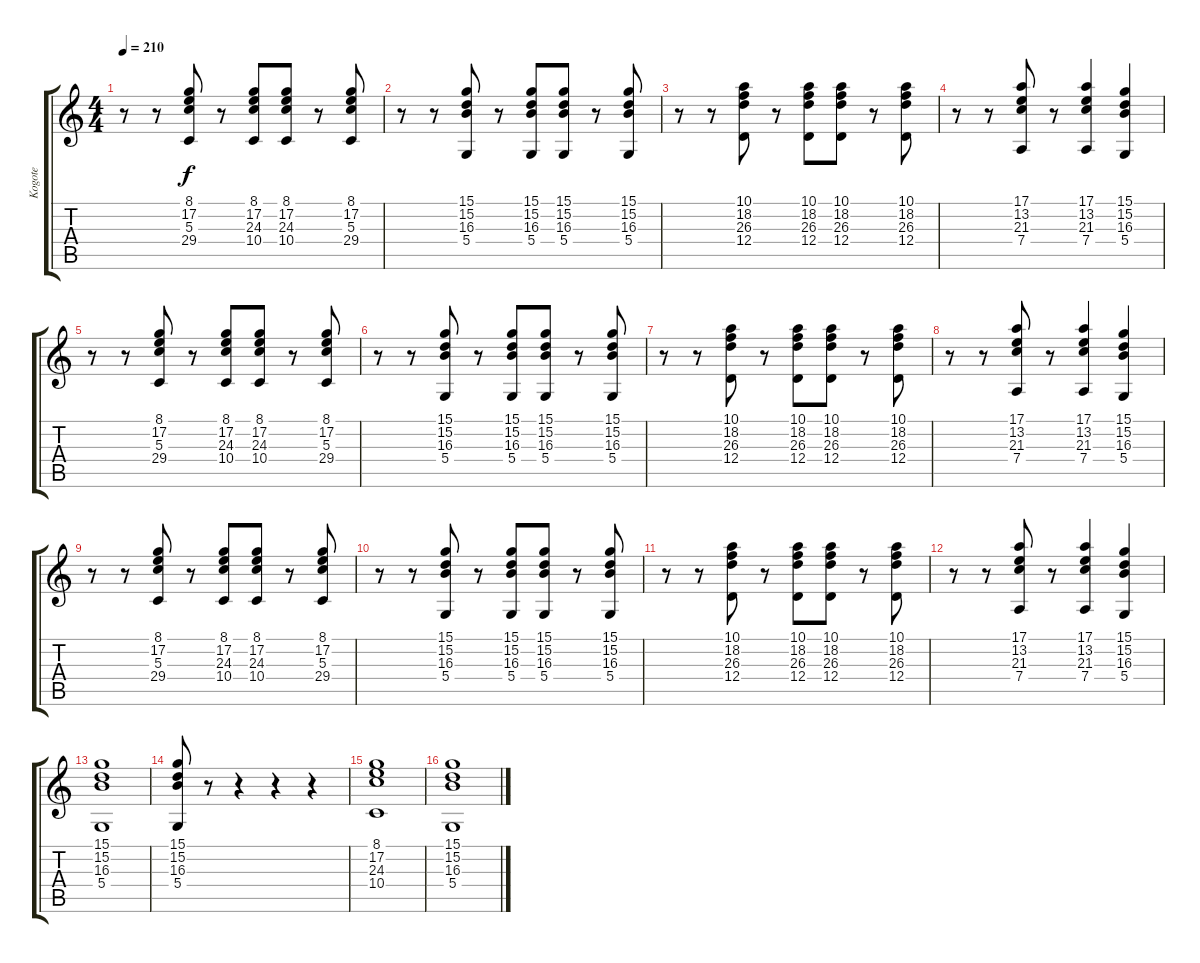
\track ("Kogote" "Kogote") {instrument drawbarorgan}
\staff {score tabs}
\tuning (E4 B3 G3 D3 A2 E2) {hide}
\ts (4 4)
\tempo 210
\clef g2
\ks c
r.8{dy f} r.8 (8.1 17.2 5.3 29.4).8 r.8 (8.1 17.2 24.3 10.4).8 (8.1 17.2 24.3 10.4).8 r.8 (8.1 17.2 5.3 29.4).8 |
r.8 r.8 (15.1 15.2 16.3 5.4).8 r.8 (15.1 15.2 16.3 5.4).8 (15.1 15.2 16.3 5.4).8 r.8 (15.1 15.2 16.3 5.4).8 |
r.8 r.8 (10.1 18.2 26.3 12.4).8 r.8 (10.1 18.2 26.3 12.4).8 (10.1 18.2 26.3 12.4).8 r.8 (10.1 18.2 26.3 12.4).8 |
r.8 r.8 (17.1 13.2 21.3 7.4).8 r.8 (17.1 13.2 21.3 7.4).4 (15.1 15.2 16.3 5.4).4 |
r.8 r.8 (8.1 17.2 5.3 29.4).8 r.8 (8.1 17.2 24.3 10.4).8 (8.1 17.2 24.3 10.4).8 r.8 (8.1 17.2 5.3 29.4).8 |
r.8 r.8 (15.1 15.2 16.3 5.4).8 r.8 (15.1 15.2 16.3 5.4).8 (15.1 15.2 16.3 5.4).8 r.8 (15.1 15.2 16.3 5.4).8 |
r.8 r.8 (10.1 18.2 26.3 12.4).8 r.8 (10.1 18.2 26.3 12.4).8 (10.1 18.2 26.3 12.4).8 r.8 (10.1 18.2 26.3 12.4).8 |
r.8 r.8 (17.1 13.2 21.3 7.4).8 r.8 (17.1 13.2 21.3 7.4).4 (15.1 15.2 16.3 5.4).4 |
r.8 r.8 (8.1 17.2 5.3 29.4).8 r.8 (8.1 17.2 24.3 10.4).8 (8.1 17.2 24.3 10.4).8 r.8 (8.1 17.2 5.3 29.4).8 |
r.8 r.8 (15.1 15.2 16.3 5.4).8 r.8 (15.1 15.2 16.3 5.4).8 (15.1 15.2 16.3 5.4).8 r.8 (15.1 15.2 16.3 5.4).8 |
r.8 r.8 (10.1 18.2 26.3 12.4).8 r.8 (10.1 18.2 26.3 12.4).8 (10.1 18.2 26.3 12.4).8 r.8 (10.1 18.2 26.3 12.4).8 |
r.8 r.8 (17.1 13.2 21.3 7.4).8 r.8 (17.1 13.2 21.3 7.4).4 (15.1 15.2 16.3 5.4).4 |
(15.1 15.2 16.3 5.4).1 |
(15.1 15.2 16.3 5.4).8 r.8 r.4 r.4 r.4 |
(8.1 17.2 24.3 10.4).1 |
(15.1 15.2 16.3 5.4).1
